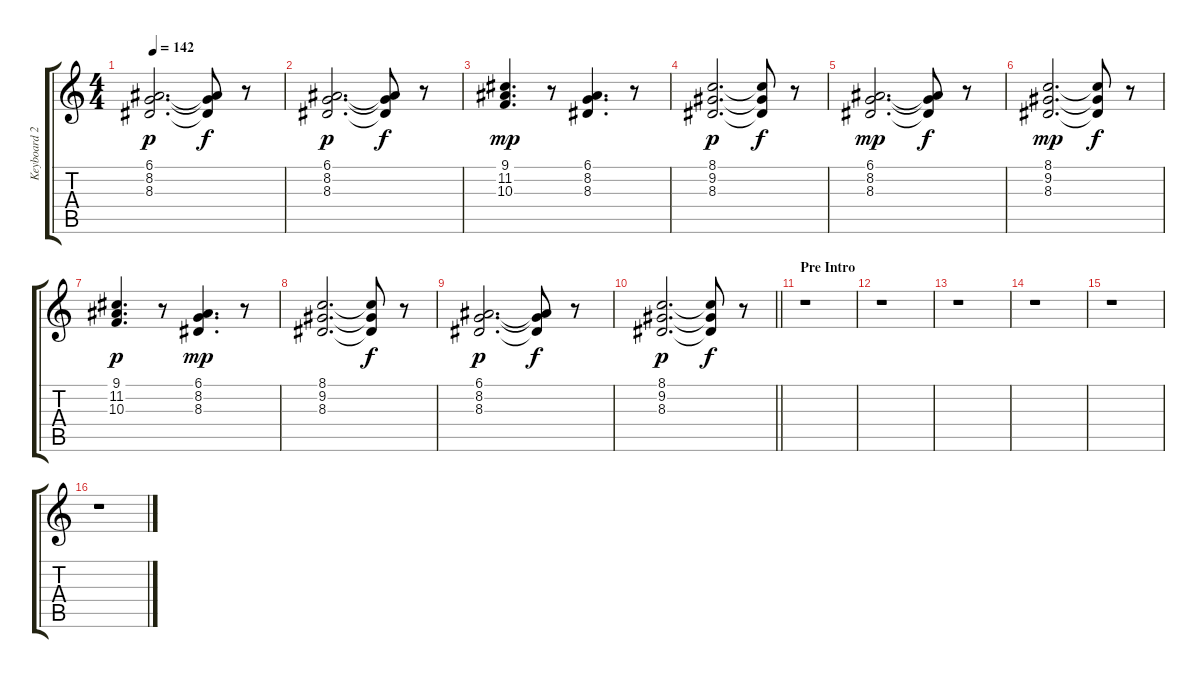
\track ("Keyboard 2" "Keyboard 2") {instrument stringensemble1}
\staff {score tabs}
\tuning (E4 B3 G3 D3 A2 E2) {hide}
\ts (4 4)
\tempo 142
\clef g2
\ks c
(6.1 8.2 8.3).2{d dy p} (6.1{t} 8.2{t} 8.3{t}).8{dy f} r.8 |
(6.1 8.2 8.3).2{d dy p} (6.1{t} 8.2{t} 8.3{t}).8{dy f} r.8 |
(9.1 11.2 10.3).4{d dy mp} r.8 (6.1 8.2 8.3).4{d} r.8 |
(8.1 9.2 8.3).2{d dy p} (8.1{t} 9.2{t} 8.3{t}).8{dy f} r.8 |
(6.1 8.2 8.3).2{d dy mp} (6.1{t} 8.2{t} 8.3{t}).8{dy f} r.8 |
(8.1 9.2 8.3).2{d dy mp} (8.1{t} 9.2{t} 8.3{t}).8{dy f} r.8 |
(9.1 11.2 10.3).4{d dy p} r.8 (6.1 8.2 8.3).4{d dy mp} r.8 |
(8.1 9.2 8.3).2{d} (8.1{t} 9.2{t} 8.3{t}).8{dy f} r.8 |
(6.1 8.2 8.3).2{d dy p} (6.1{t} 8.2{t} 8.3{t}).8{dy f} r.8 |
\barLineRight lightlight
(8.1 9.2 8.3).2{d dy p} (8.1{t} 9.2{t} 8.3{t}).8{dy f} r.8 |
\section ("" "Pre Intro")
r.1 |
r.1 |
r.1 |
r.1 |
r.1 |
r.1
